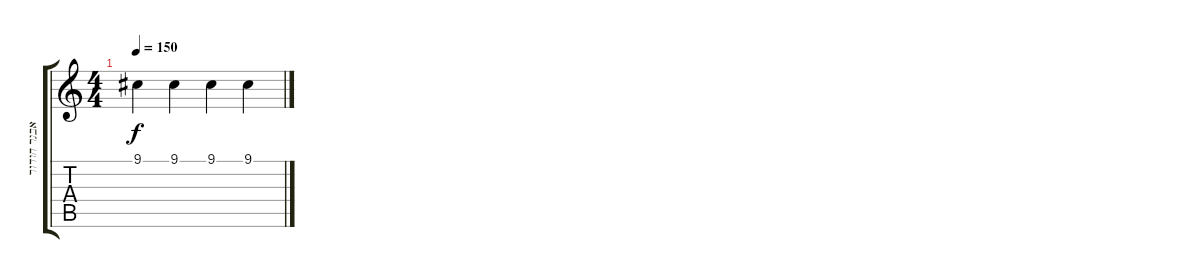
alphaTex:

\track ("אבנר חודורוב 2" "אבנר חודור") {instrument stringensemble1}
\staff {score tabs}
\tuning (E4 B3 G3 D3 A2 E2) {hide}
\ts (4 4)
\tempo 150
\clef g2
\ks c
9.1.4{dy f} 9.1.4 9.1.4 9.1.4
